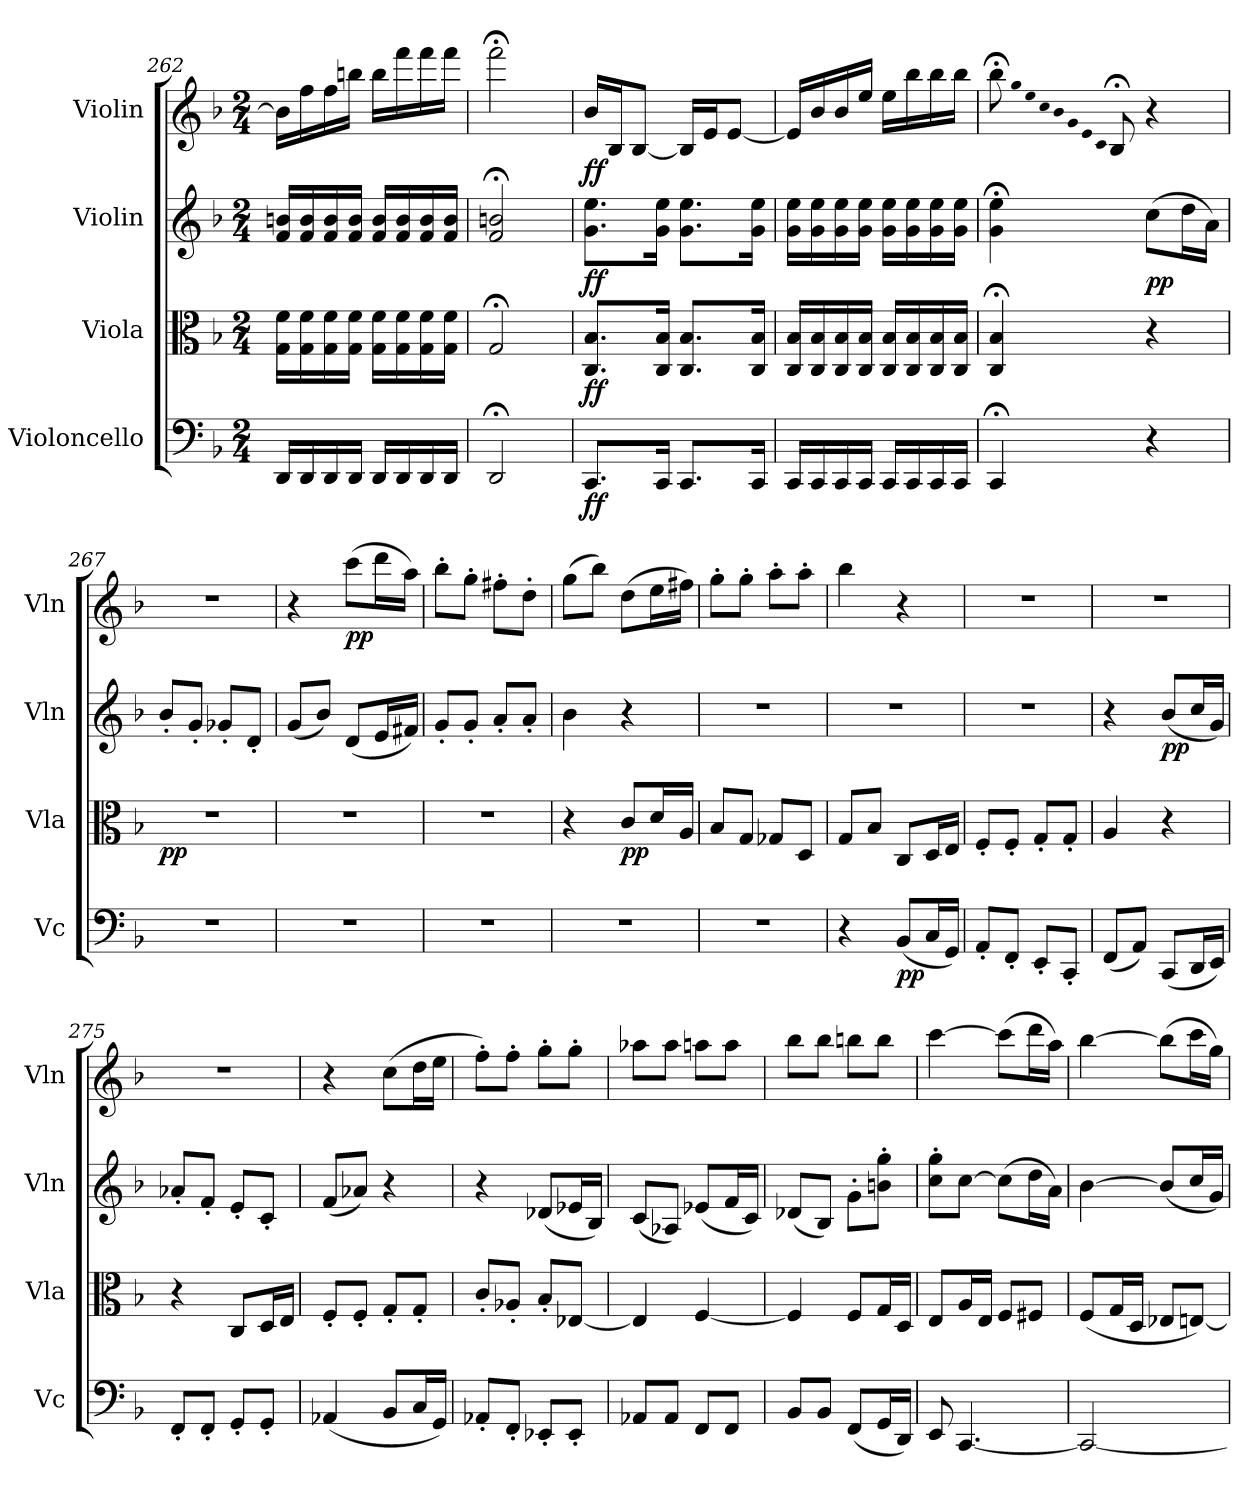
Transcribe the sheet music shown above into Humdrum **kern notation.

**kern	**dynam	**kern	**dynam	**kern	**dynam	**kern	**dynam
*part4	*part4	*part3	*part3	*part2	*part2	*part1	*part1
*staff4	*staff4	*staff3	*staff3	*staff2	*staff2	*staff1	*staff1
*I"Violoncello	*	*I"Viola	*	*I"Violin	*	*I"Violin	*
*I'Vc	*	*I'Vla	*	*I'Vln	*	*I'Vln	*
*clefF4	*	*clefC3	*	*clefG2	*	*clefG2	*
*k[b-]	*	*k[b-]	*	*k[b-]	*	*k[b-]	*
*F:	*	*F:	*	*F:	*	*F:	*
*M2/4	*	*M2/4	*	*M2/4	*	*M2/4	*
=262	=262	=262	=262	=262	=262	=262	=262
16DD/LL	.	16G\ 16f\LL	.	16f/ 16bn/LL	.	16b\LL]	.
16DD/	.	16G\ 16f\	.	16f/ 16b/	.	16ff\	.
16DD/	.	16G\ 16f\	.	16f/ 16b/	.	16ff\	.
16DD/JJ	.	16G\ 16f\JJ	.	16f/ 16b/JJ	.	16bbn\JJ	.
16DD/LL	.	16G\ 16f\LL	.	16f/ 16b/LL	.	16bb\LL	.
16DD/	.	16G\ 16f\	.	16f/ 16b/	.	16fff\	.
16DD/	.	16G\ 16f\	.	16f/ 16b/	.	16fff\	.
16DD/JJ	.	16G\ 16f\JJ	.	16f/ 16b/JJ	.	16fff\JJ	.
=263	=263	=263	=263	=263	=263	=263	=263
2DD;</	.	2G;</	.	2f;</ 2bn;</	.	2fff;<\	.
=264	=264	=264	=264	=264	=264	=264	=264
8.CC/L	ff	8.C/ 8.B-/L	ff	8.g\ 8.ee\L	ff	16b-/LL	ff
.	.	.	.	.	.	16B-/J	.
.	.	.	.	.	.	[8B-/J	.
16CC/Jk	.	16C/ 16B-/Jk	.	16g\ 16ee\Jk	.	.	.
8.CC/L	.	8.C/ 8.B-/L	.	8.g\ 8.ee\L	.	16B-/LL]	.
.	.	.	.	.	.	16e/J	.
.	.	.	.	.	.	[8e/J	.
16CC/Jk	.	16C/ 16B-/Jk	.	16g\ 16ee\Jk	.	.	.
=265	=265	=265	=265	=265	=265	=265	=265
16CC/LL	.	16C/ 16B-/LL	.	16g\ 16ee\LL	.	16e/LL]	.
16CC/	.	16C/ 16B-/	.	16g\ 16ee\	.	16b-/	.
16CC/	.	16C/ 16B-/	.	16g\ 16ee\	.	16b-/	.
16CC/JJ	.	16C/ 16B-/JJ	.	16g\ 16ee\JJ	.	16ee/JJ	.
16CC/LL	.	16C/ 16B-/LL	.	16g\ 16ee\LL	.	16ee\LL	.
16CC/	.	16C/ 16B-/	.	16g\ 16ee\	.	16bb-\	.
16CC/	.	16C/ 16B-/	.	16g\ 16ee\	.	16bb-\	.
16CC/JJ	.	16C/ 16B-/JJ	.	16g\ 16ee\JJ	.	16bb-\JJ	.
=266	=266	=266	=266	=266	=266	=266	=266
4CC;</	.	4C;</ 4B-;</	.	4g;<\ 4ee;<\	.	8bb-;<\	.
.	.	.	.	.	.	qgg	.
.	.	.	.	.	.	qee	.
.	.	.	.	.	.	qcc	.
.	.	.	.	.	.	qb-	.
.	.	.	.	.	.	qg	.
.	.	.	.	.	.	qe	.
.	.	.	.	.	.	qc	.
.	.	.	.	.	.	8B-;</	.
4r	.	4r	.	(8cc\L	pp	4r	.
.	.	.	.	16dd\L	.	.	.
.	.	.	.	16a\JJ)	.	.	.
=267	=267	=267	=267	=267	=267	=267	=267
2r	.	2r	pp	8b-'/L	.	2r	.
.	.	.	.	8g'/J	.	.	.
.	.	.	.	8g-X'/L	.	.	.
.	.	.	.	8d'/J	.	.	.
=268	=268	=268	=268	=268	=268	=268	=268
2r	.	2r	.	(8g/L	.	4r	.
.	.	.	.	8b-/J)	.	.	.
.	.	.	.	(8d/L	.	(8ccc\L	pp
.	.	.	.	16e/L	.	16ddd\L	.
.	.	.	.	16f#X/JJ)	.	16aa\JJ)	.
=269	=269	=269	=269	=269	=269	=269	=269
2r	.	2r	.	8g'/L	.	8bb-'\L	.
.	.	.	.	8g'/J	.	8gg'\J	.
.	.	.	.	8a'/L	.	8ff#X'\L	.
.	.	.	.	8a'/J	.	8dd'\J	.
=270	=270	=270	=270	=270	=270	=270	=270
2r	.	4r	.	4b-\	.	(8gg\L	.
.	.	.	.	.	.	8bb-\J)	.
.	.	8c/L	pp	4r	.	(8dd\L	.
.	.	16d/L	.	.	.	16ee\L	.
.	.	16A/JJ	.	.	.	16ff#X\JJ)	.
=271	=271	=271	=271	=271	=271	=271	=271
2r	.	8B-/L	.	2r	.	8gg'\L	.
.	.	8G/J	.	.	.	8gg'\J	.
.	.	8G-X/L	.	.	.	8aa'\L	.
.	.	8D/J	.	.	.	8aa'\J	.
=272	=272	=272	=272	=272	=272	=272	=272
4r	.	8G/L	.	2r	.	4bb-\	.
.	.	8B-/J	.	.	.	.	.
(8BB-/L	pp	8C/L	.	.	.	4r	.
16C/L	.	16D/L	.	.	.	.	.
16GG/JJ)	.	16E/JJ	.	.	.	.	.
=273	=273	=273	=273	=273	=273	=273	=273
8AA'/L	.	8F'/L	.	2r	.	2r	.
8FF'/J	.	8F'/J	.	.	.	.	.
8EE'/L	.	8G'/L	.	.	.	.	.
8CC'/J	.	8G'/J	.	.	.	.	.
=274	=274	=274	=274	=274	=274	=274	=274
(8FF/L	.	4A/	.	4r	.	2r	.
8AA/J)	.	.	.	.	.	.	.
(8CC/L	.	4r	.	(8b-/L	pp	.	.
16DD/L	.	.	.	16cc/L	.	.	.
16EE/JJ)	.	.	.	16g/JJ)	.	.	.
=275	=275	=275	=275	=275	=275	=275	=275
8FF'/L	.	4r	.	8a-X'/L	.	2r	.
8FF'/J	.	.	.	8f'/J	.	.	.
8GG'/L	.	8C/L	.	8e'/L	.	.	.
8GG'/J	.	16D/L	.	8c'/J	.	.	.
.	.	16E/JJ	.	.	.	.	.
=276	=276	=276	=276	=276	=276	=276	=276
(4AA-X/	.	8F'/L	.	(8f/L	.	4r	.
.	.	8F'/J	.	8a-X/J)	.	.	.
8BB-/L	.	8G'/L	.	4r	.	(8cc\L	.
16C/L	.	8G'/J	.	.	.	16dd\L	.
16GG/JJ)	.	.	.	.	.	16ee\JJ	.
=277	=277	=277	=277	=277	=277	=277	=277
8AA-X'/L	.	8c'/L	.	4r	.	8ff'\L)	.
8FF'/J	.	8A-X'/J	.	.	.	8ff'\J	.
8EE-X'/L	.	8B-'/L	.	(8d-X/L	.	8gg'\L	.
8EE-'/J	.	[8E-X/J	.	16e-X/L	.	8gg'\J	.
.	.	.	.	16B-/JJ)	.	.	.
=278	=278	=278	=278	=278	=278	=278	=278
8AA-X/L	.	4E-/]	.	(8c/L	.	8aa-X\L	.
8AA-/J	.	.	.	8A-X/J)	.	8aa-\J	.
8FF/L	.	[4F/	.	(8e-X/L	.	8aan\L	.
8FF/J	.	.	.	16f/L	.	8aa\J	.
.	.	.	.	16c/JJ)	.	.	.
=279	=279	=279	=279	=279	=279	=279	=279
8BB-/L	.	4F/]	.	(8d-X/L	.	8bb-\L	.
8BB-/J	.	.	.	8B-/J)	.	8bb-\J	.
(8FF/L	.	8F/L	.	8g'\L	.	8bbn\L	.
16GG/L	.	16G/L	.	8bn'\ 8gg'\J	.	8bb\J	.
16DD/JJ)	.	16D/JJ	.	.	.	.	.
=280	=280	=280	=280	=280	=280	=280	=280
8EE/	.	8E/L	.	8cc'\ 8gg'\L	.	[4ccc\	.
[4.CC/	.	16A/L	.	[8cc\J	.	.	.
.	.	16E/JJ	.	.	.	.	.
.	.	8F/L	.	(8cc\L]	.	(8ccc\L]	.
.	.	8F#X/J	.	16dd\L	.	16ddd\L	.
.	.	.	.	16a\JJ)	.	16aa\JJ)	.
=281	=281	=281	=281	=281	=281	=281	=281
2CC/_	.	(8F/L	.	[4b-\	.	[4bb-\	.
.	.	16G/L	.	.	.	.	.
.	.	16D/JJ	.	.	.	.	.
.	.	8E-X/L	.	(8b-/L]	.	(8bb-\L]	.
.	.	[8En/J)	.	16cc/L	.	16ccc\L	.
.	.	.	.	16g/JJ)	.	16gg\JJ)	.
=	=	=	=	=	=	=	=
*-	*-	*-	*-	*-	*-	*-	*-
